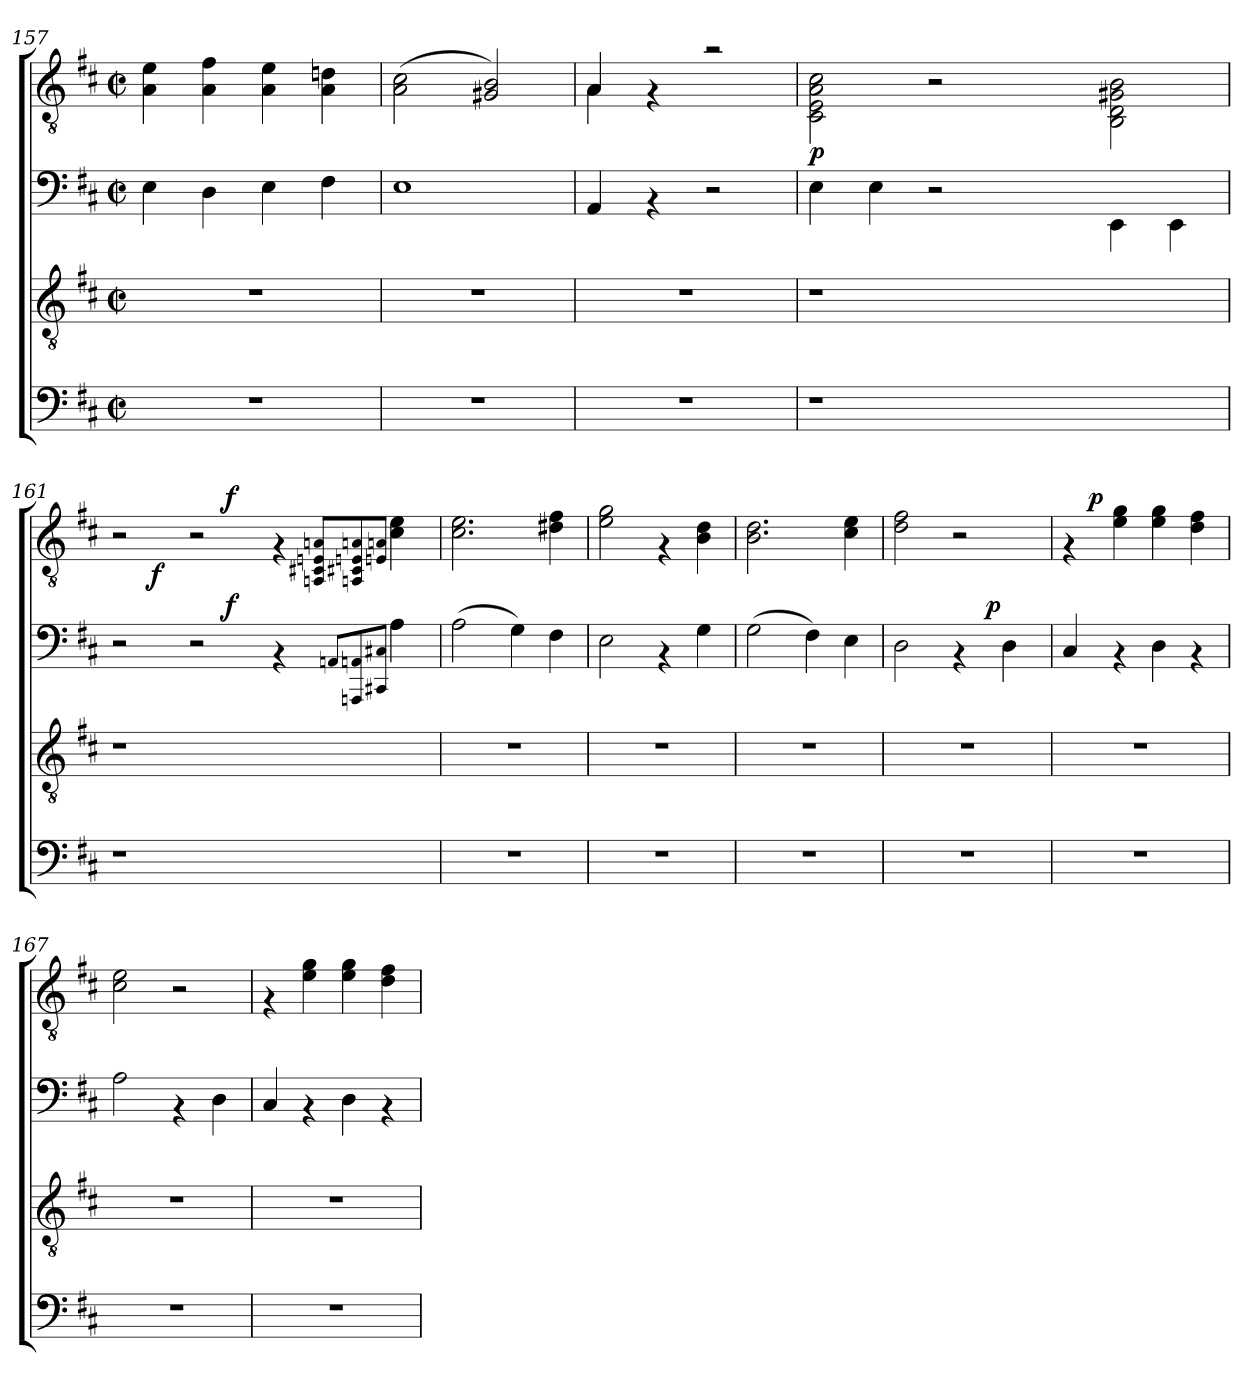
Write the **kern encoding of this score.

**kern	**kern	**kern	**dynam	**kern	**dynam
*part4	*part3	*part2	*part2	*part1	*part1
*staff4	*staff3	*staff2	*staff2	*staff1	*staff1
*clefF4	*clefGv2	*clefF4	*	*clefGv2	*
*k[f#c#]	*k[f#c#]	*k[f#c#]	*	*k[f#c#]	*
*D:	*D:	*D:	*	*D:	*
*M2/2	*M2/2	*M2/2	*	*M2/2	*
*met(c|)	*met(c|)	*met(c|)	*	*met(c|)	*
=157	=157	=157	=157	=157	=157
1r	1r	4E\	.	4A\ 4e\	.
.	.	4D\	.	4A\ 4f#\	.
.	.	4E\	.	4A\ 4e\	.
.	.	4F#\	.	4A\ 4dn\	.
!!LO:PB:g=z
=158	=158	=158	=158	=158	=158
1r	1r	1E	.	(>2A\ 2c#\	.
.	.	.	.	2G#X/ 2B/)	.
=159	=159	=159	=159	=159	=159
*	*	*	*	*^	*
1r	1r	4AA/	.	4A/	4A\	.
.	.	4rAA	.	4rF	2.ryy	.
.	.	2r	.	2ra	.	.
*	*	*	*	*v	*v	*
=160	=160	=160	=160	=160	=160
!	!	!	!	!	!LO:DY:b
1r	1r	4E\	.	2C#\ 2E\ 2A\ 2c#\	p
.	.	4E\	.	.	.
.	.	2r	.	2r	.
1ryy	1ryy	2ryy	.	2ryy	.
.	.	4EE\	.	2BB\ 2D\ 2G#X\ 2B\	.
.	.	4EE\	.	.	.
=161	=161	=161	=161	=161	=161
*	*	*^	*	*^	*
*	*	*	*	*	*	*^	*
1r	1r	2r	2ryy	.	2r	4ryy	2ryy	.
!	!	!	!	!	!	!	!	!LO:DY:b
.	.	.	.	.	.	1ryy	.	f
.	.	2r	8ryy	.	2r	.	8ryy	.
.	.	.	32ryy	.	.	.	32ryy	.
!	!	!	!	!LO:DY:a	!	!	!	!LO:DY:a
.	.	.	2ryy	f	.	.	2ryy	f
2ryy	2ryy	4rBB	.	.	4rG	.	.	.
.	.	.	4ryy	.	.	.	4ryy	.
.	.	8qAAn/L	.	.	8qAAn/ 8qC#X/ 8qEn/ 8qAn/L	.	.	.
.	.	8qAAAn/ 8qAAn/	.	.	8qAAn/ 8qC#X/ 8qEn/ 8qAn/	.	.	.
.	.	8qCC#X/ 8qC#X/J	.	.	8qEn/ 8qAn/J	.	.	.
.	.	4A\	.	.	4c#\ 4e\	4ryy	.	.
.	.	.	16.ryy	.	.	.	16.ryy	.
*	*	*v	*v	*	*	*	*	*
*	*	*	*	*v	*v	*v	*
=162	=162	=162	=162	=162	=162
1r	1r	(>2A\	.	2.c#\ 2.e\	.
.	.	4G\)	.	.	.
.	.	4F#\	.	4d#X\ 4f#\	.
=163	=163	=163	=163	=163	=163
1r	1r	2E\	.	2e\ 2g\	.
.	.	4rAA	.	4rF	.
.	.	4G\	.	4B\ 4d\	.
!!LO:LB:g=z
=164	=164	=164	=164	=164	=164
1r	1r	(>2G\	.	2.B\ 2.d\	.
.	.	4F#\)	.	.	.
.	.	4E\	.	4c#\ 4e\	.
=165	=165	=165	=165	=165	=165
*	*	*^	*	*	*
1r	1r	2D\	2ryy	.	2d\ 2f#\	.
.	.	4rAA	8.ryy	.	2r	.
!	!	!	!	!LO:DY:a	!	!
.	.	.	4ryy	p	.	.
.	.	4D\	.	.	.	.
.	.	.	16ryy	.	.	.
*	*	*v	*v	*	*	*
=166	=166	=166	=166	=166	=166
*	*	*	*	*^	*
1r	1r	4C#/	.	4rF	8ryy	.
!	!	!	!	!	!	!LO:DY:a
.	.	.	.	.	2..ryy	p
.	.	4rAA	.	4e\ 4g\	.	.
.	.	4D\	.	4e\ 4g\	.	.
.	.	4rAA	.	4d\ 4f#\	.	.
*	*	*	*	*v	*v	*
=167	=167	=167	=167	=167	=167
1r	1r	2A\	.	2c#\ 2e\	.
.	.	4rAA	.	2r	.
.	.	4D\	.	.	.
=168	=168	=168	=168	=168	=168
1r	1r	4C#/	.	4rF	.
.	.	4rAA	.	4e\ 4g\	.
.	.	4D\	.	4e\ 4g\	.
.	.	4rAA	.	4d\ 4f#\	.
=	=	=	=	=	=
*-	*-	*-	*-	*-	*-
